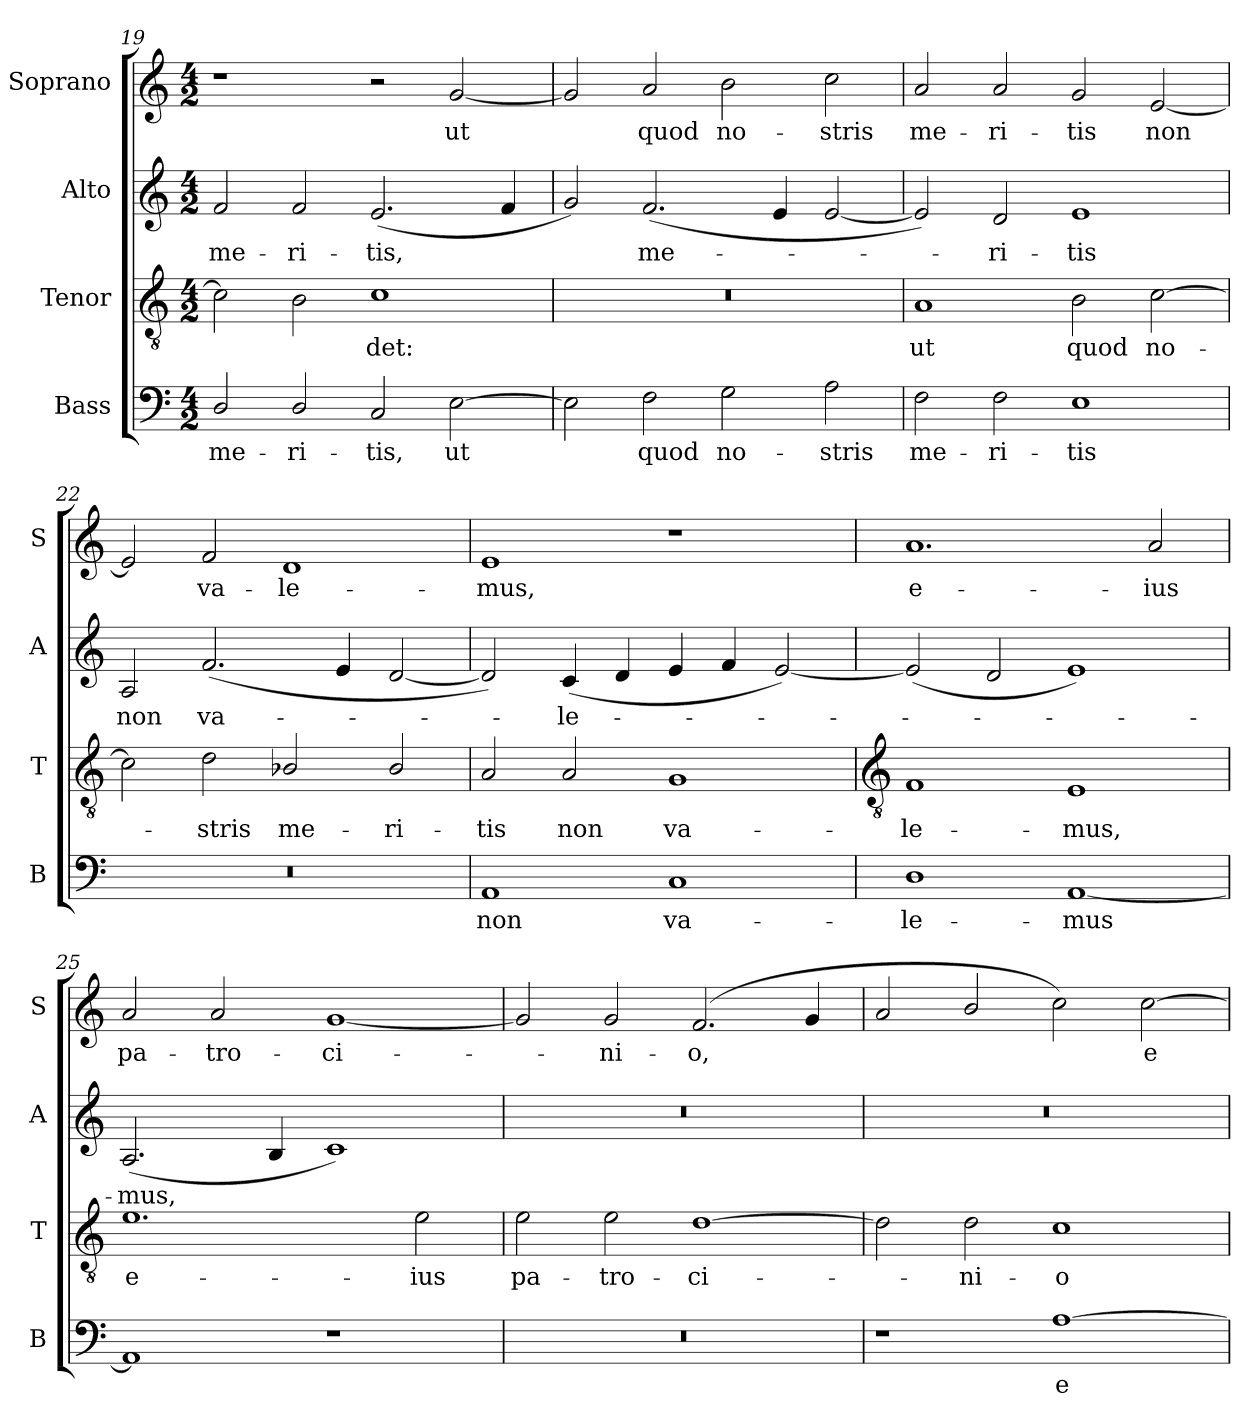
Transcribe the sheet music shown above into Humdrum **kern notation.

**kern	**text	**kern	**text	**kern	**text	**kern	**text
*part4	*part4	*part3	*part3	*part2	*part2	*part1	*part1
*staff4	*staff4	*staff3	*staff3	*staff2	*staff2	*staff1	*staff1
*I"Bass	*	*I"Tenor	*	*I"Alto	*	*I"Soprano	*
*I'B	*	*I'T	*	*I'A	*	*I'S	*
*clefF4	*	*clefGv2	*	*clefG2	*	*clefG2	*
*k[]	*	*k[]	*	*k[]	*	*k[]	*
*C:	*	*C:	*	*C:	*	*C:	*
*M4/2	*	*M4/2	*	*M4/2	*	*M4/2	*
=19	=19	=19	=19	=19	=19	=19	=19
!	!LO:LY:b	!	!	!	!LO:LY:b	!	!
2D/	me-	2c]	.	2f	me-	1r	.
!	!LO:LY:b	!	!	!	!LO:LY:b	!	!
2D/	-ri-	2B	.	2f	-ri-	.	.
!	!LO:LY:b	!	!LO:LY:b	!	!LO:LY:b	!	!
2C	-tis,	1c	det:	(<2.e	-tis,	2r	.
!	!LO:LY:b	!	!	!	!	!	!LO:LY:b
[2E	ut	.	.	.	.	[2g	ut
.	.	.	.	4f	.	.	.
=20	=20	=20	=20	=20	=20	=20	=20
2E]	.	0r	.	2g)	.	2g]	.
!	!LO:LY:b	!	!	!	!LO:LY:b	!	!LO:LY:b
2F	quod	.	.	(<2.f	me-	2a	quod
!	!LO:LY:b	!	!	!	!	!	!LO:LY:b
2G	no-	.	.	.	.	2b	no-
.	.	.	.	4e	.	.	.
!	!LO:LY:b	!	!	!	!	!	!LO:LY:b
2A	-stris	.	.	[2e	.	2cc	-stris
=21	=21	=21	=21	=21	=21	=21	=21
!	!LO:LY:b	!	!LO:LY:b	!	!	!	!LO:LY:b
2F	me-	1A	ut	2e])	.	2a	me-
!	!LO:LY:b	!	!	!	!LO:LY:b	!	!LO:LY:b
2F	-ri-	.	.	2d	ri-	2a	-ri-
!	!LO:LY:b	!	!LO:LY:b	!	!LO:LY:b	!	!LO:LY:b
1E	-tis	2B	quod	1e	-tis	2g	-tis
!	!	!	!LO:LY:b	!	!	!	!LO:LY:b
.	.	[2c	no-	.	.	[2e	non
=22	=22	=22	=22	=22	=22	=22	=22
!	!	!	!	!	!LO:LY:b	!	!
0r	.	2c]	.	2A	non	2e]	.
!	!	!	!LO:LY:b	!	!LO:LY:b	!	!LO:LY:b
.	.	2d	stris	(<2.f	va-	2f	va-
!	!	!	!LO:LY:b	!	!	!	!LO:LY:b
.	.	2B-X/	me-	.	.	1d	-le-
.	.	.	.	4e	.	.	.
!	!	!	!LO:LY:b	!	!	!	!
.	.	2B-/	-ri-	[2d	.	.	.
=23	=23	=23	=23	=23	=23	=23	=23
!	!LO:LY:b	!	!LO:LY:b	!	!	!	!LO:LY:b
1AA	non	2A	-tis	2d])	.	1e	-mus,
!	!	!	!LO:LY:b	!	!LO:LY:b	!	!
.	.	2A	non	(<4c	le-	.	.
.	.	.	.	4d	.	.	.
!	!LO:LY:b	!	!LO:LY:b	!	!	!	!
1C	va-	1G	va-	4e	.	1r	.
.	.	.	.	4f	.	.	.
.	.	.	.	[2e)	.	.	.
!!LO:LB:g=z
=24	=24	=24	=24	=24	=24	=24	=24
*	*	*clefGv2	*	*	*	*	*
!	!LO:LY:b	!	!LO:LY:b	!	!	!	!LO:LY:b
1D	-le-	1F	-le-	(<2e]	.	1.a	e-
.	.	.	.	2d	.	.	.
!	!LO:LY:b	!	!LO:LY:b	!	!	!	!
[1AA	-mus	1E	-mus,	1e)	.	.	.
!	!	!	!	!	!	!	!LO:LY:b
.	.	.	.	.	.	2a	-ius
=25	=25	=25	=25	=25	=25	=25	=25
!	!	!	!LO:LY:b	!	!LO:LY:b	!	!LO:LY:b
1AA]	.	1.e	e-	(<2.A	mus,	2a	pa-
!	!	!	!	!	!	!	!LO:LY:b
.	.	.	.	.	.	2a	-tro-
.	.	.	.	4B	.	.	.
!	!	!	!	!	!	!	!LO:LY:b
1r	.	.	.	1c)	.	[1g	-ci-
!	!	!	!LO:LY:b	!	!	!	!
.	.	2e	-ius	.	.	.	.
=26	=26	=26	=26	=26	=26	=26	=26
!	!	!	!LO:LY:b	!	!	!	!
0r	.	2e	pa-	0r	.	2g]	.
!	!	!	!LO:LY:b	!	!	!	!LO:LY:b
.	.	2e	-tro-	.	.	2g	ni-
!	!	!	!LO:LY:b	!	!	!	!LO:LY:b
.	.	[1d	-ci-	.	.	(<2.f	-o,
.	.	.	.	.	.	4g	.
=27	=27	=27	=27	=27	=27	=27	=27
1r	.	2d]	.	0r	.	2a	.
!	!	!	!LO:LY:b	!	!	!	!
.	.	2d	ni-	.	.	2b/	.
!	!LO:LY:b	!	!LO:LY:b	!	!	!	!
[1A	e-	1c	-o	.	.	2cc)	.
!	!	!	!	!	!	!	!LO:LY:b
.	.	.	.	.	.	[2cc	e-
=	=	=	=	=	=	=	=
*-	*-	*-	*-	*-	*-	*-	*-
